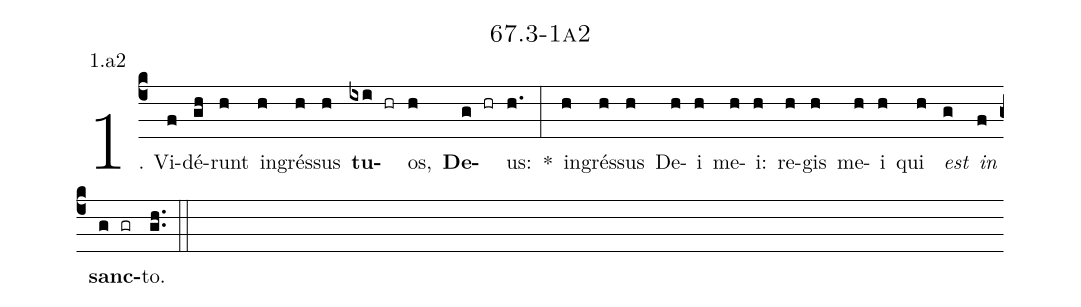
name: 67.3-1a2;
annotation: 1.a2;
%%
(c4)1. Vi(f)dé(gh)runt(h) in(h)grés(h)sus(h) <b>tu</b>(ixi hr)os,(h) <b>De</b>(g hr)us:(h.) *(:) in(h)grés(h)sus(h) De(h)i(h) me(h)i:(h) re(h)gis(h) me(h)i(h) qui(h) <i>est</i>(g) <i>in</i>(f) <b>sanc</b>(g gr)to.(gh..) (::)


%E(h) u(h) o(g) u(f) a(g) e.(gh..) (::)
